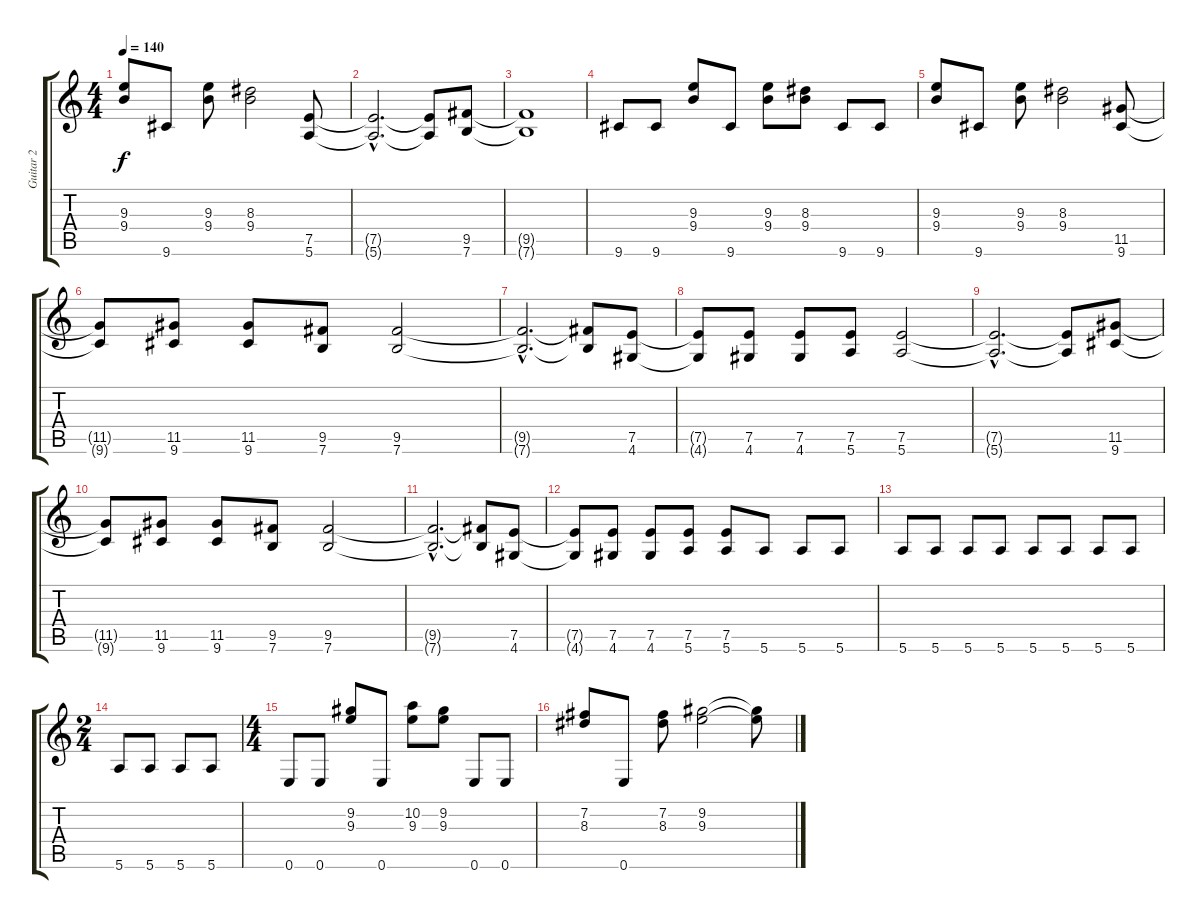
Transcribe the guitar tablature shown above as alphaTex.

\track ("Guitar 2" "Guitar 2") {instrument overdrivenguitar}
\staff {score tabs}
\tuning (E4 B3 G3 D3 A2 E2) {hide}
\ts (4 4)
\tempo 140
\clef g2
\ks c
(9.3 9.4).8{dy f} 9.6.8 (9.3 9.4).8 (8.3 9.4).2 (7.5 5.6).8 |
(7.5{hac t} 5.6{hac t}).2{d} (7.5{t} 5.6{t}).8 (9.5 7.6).8 |
(9.5{t} 7.6{t}).1 |
9.6.8 9.6.8 (9.3 9.4).8 9.6.8 (9.3 9.4).8 (8.3 9.4).8 9.6.8 9.6.8 |
(9.3 9.4).8 9.6.8 (9.3 9.4).8 (8.3 9.4).2 (11.5 9.6).8 |
(11.5{t} 9.6{t}).8 (11.5 9.6).8 (11.5 9.6).8 (9.5 7.6).8 (9.5 7.6).2 |
(9.5{hac t} 7.6{hac t}).2{d} (9.5{t} 7.6{t}).8 (7.5 4.6).8 |
(7.5{t} 4.6{t}).8 (7.5 4.6).8 (7.5 4.6).8 (7.5 5.6).8 (7.5 5.6).2 |
(7.5{hac t} 5.6{hac t}).2{d} (7.5{t} 5.6{t}).8 (11.5 9.6).8 |
(11.5{t} 9.6{t}).8 (11.5 9.6).8 (11.5 9.6).8 (9.5 7.6).8 (9.5 7.6).2 |
(9.5{hac t} 7.6{hac t}).2{d} (9.5{t} 7.6{t}).8 (7.5 4.6).8 |
(7.5{t} 4.6{t}).8 (7.5 4.6).8 (7.5 4.6).8 (7.5 5.6).8 (7.5 5.6).8 5.6.8 5.6.8 5.6.8 |
5.6.8 5.6.8 5.6.8 5.6.8 5.6.8 5.6.8 5.6.8 5.6.8 |
\ts (2 4)
5.6.8 5.6.8 5.6.8 5.6.8 |
\ts (4 4)
0.6.8 0.6.8 (9.2 9.3).8 0.6.8 (10.2 9.3).8 (9.2 9.3).8 0.6.8 0.6.8 |
(7.2 8.3).8 0.6.8 (7.2 8.3).8 (9.2 9.3).2 (9.2{t} 9.3{t}).8
